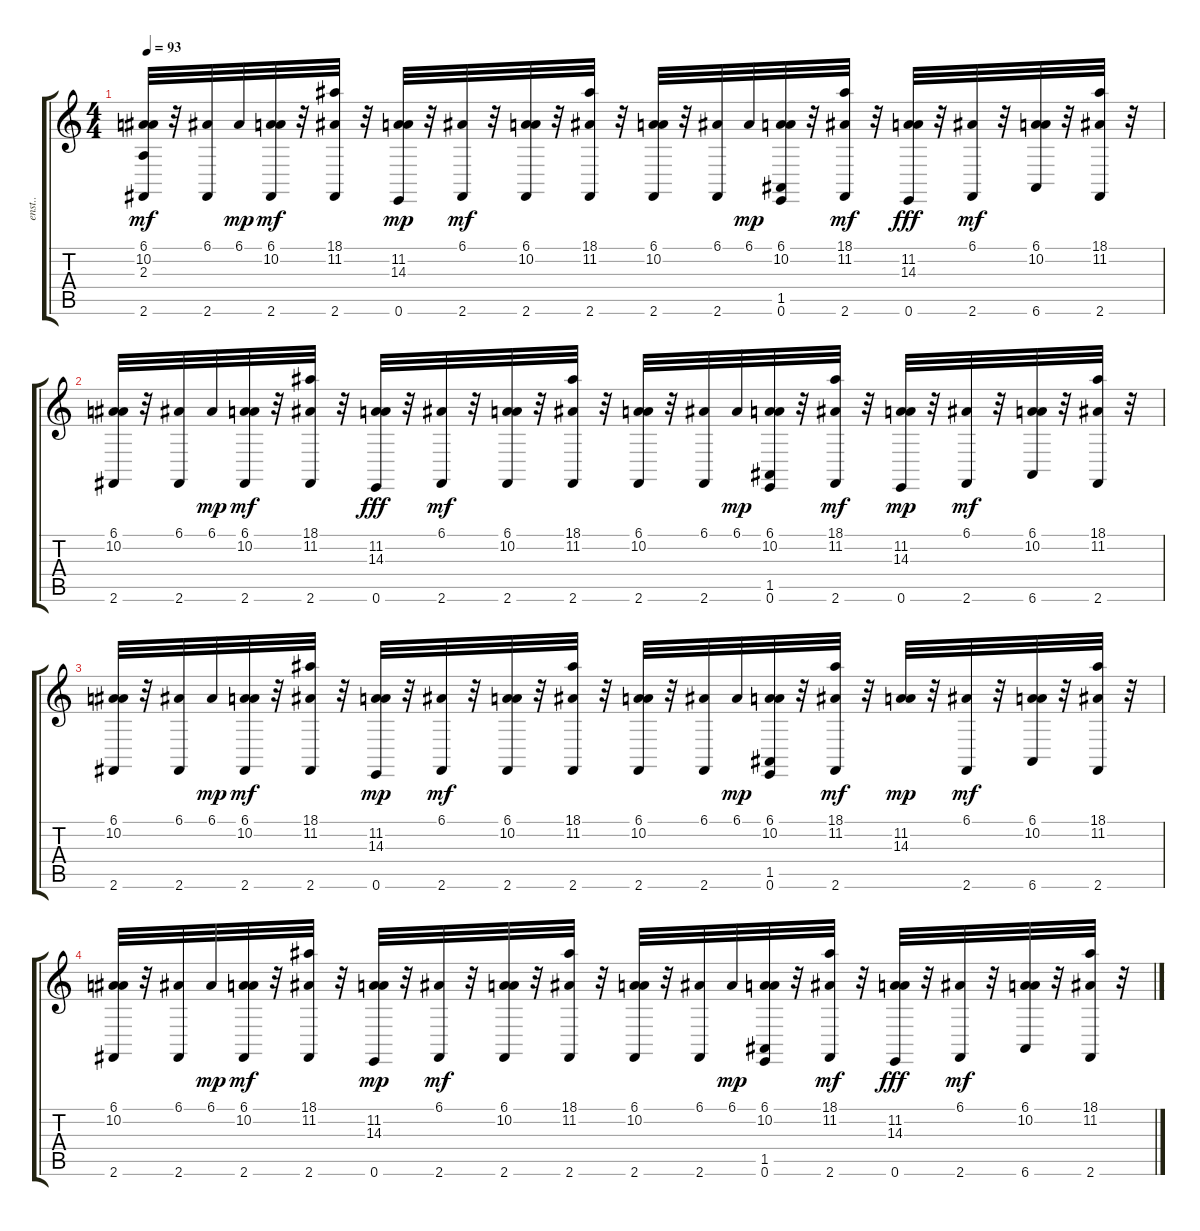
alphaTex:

\track ("enst.." "enst..") {instrument drawbarorgan}
\staff {score tabs}
\tuning (E4 B3 G3 D3 A2 E2) {hide}
\ts (4 4)
\tempo 93
\clef g2
\ks c
(6.1 10.2 2.3 2.6).32{dy mf} r.32 (6.1 2.6).32 6.1.32{dy mp} (6.1 10.2 2.6).32{dy mf} r.32 (18.1 11.2 2.6).32 r.32 (11.2 14.3 0.6).32{dy mp} r.32 (6.1 2.6).32{dy mf} r.32 (6.1 10.2 2.6).32 r.32 (18.1 11.2 2.6).32 r.32 (6.1 10.2 2.6).32 r.32 (6.1 2.6).32 6.1.32{dy mp} (6.1 10.2 1.5 0.6).32 r.32 (18.1 11.2 2.6).32{dy mf} r.32 (11.2 14.3 0.6).32{dy fff} r.32 (6.1 2.6).32{dy mf} r.32 (6.1 10.2 6.6).32 r.32 (18.1 11.2 2.6).32 r.32 |
(6.1 10.2 2.6).32 r.32 (6.1 2.6).32 6.1.32{dy mp} (6.1 10.2 2.6).32{dy mf} r.32 (18.1 11.2 2.6).32 r.32 (11.2 14.3 0.6).32{dy fff} r.32 (6.1 2.6).32{dy mf} r.32 (6.1 10.2 2.6).32 r.32 (18.1 11.2 2.6).32 r.32 (6.1 10.2 2.6).32 r.32 (6.1 2.6).32 6.1.32{dy mp} (6.1 10.2 1.5 0.6).32 r.32 (18.1 11.2 2.6).32{dy mf} r.32 (11.2 14.3 0.6).32{dy mp} r.32 (6.1 2.6).32{dy mf} r.32 (6.1 10.2 6.6).32 r.32 (18.1 11.2 2.6).32 r.32 |
(6.1 10.2 2.6).32 r.32 (6.1 2.6).32 6.1.32{dy mp} (6.1 10.2 2.6).32{dy mf} r.32 (18.1 11.2 2.6).32 r.32 (11.2 14.3 0.6).32{dy mp} r.32 (6.1 2.6).32{dy mf} r.32 (6.1 10.2 2.6).32 r.32 (18.1 11.2 2.6).32 r.32 (6.1 10.2 2.6).32 r.32 (6.1 2.6).32 6.1.32{dy mp} (6.1 10.2 1.5 0.6).32 r.32 (18.1 11.2 2.6).32{dy mf} r.32 (11.2 14.3).32{dy mp} r.32 (6.1 2.6).32{dy mf} r.32 (6.1 10.2 6.6).32 r.32 (18.1 11.2 2.6).32 r.32 |
(6.1 10.2 2.6).32 r.32 (6.1 2.6).32 6.1.32{dy mp} (6.1 10.2 2.6).32{dy mf} r.32 (18.1 11.2 2.6).32 r.32 (11.2 14.3 0.6).32{dy mp} r.32 (6.1 2.6).32{dy mf} r.32 (6.1 10.2 2.6).32 r.32 (18.1 11.2 2.6).32 r.32 (6.1 10.2 2.6).32 r.32 (6.1 2.6).32 6.1.32{dy mp} (6.1 10.2 1.5 0.6).32 r.32 (18.1 11.2 2.6).32{dy mf} r.32 (11.2 14.3 0.6).32{dy fff} r.32 (6.1 2.6).32{dy mf} r.32 (6.1 10.2 6.6).32 r.32 (18.1 11.2 2.6).32 r.32
